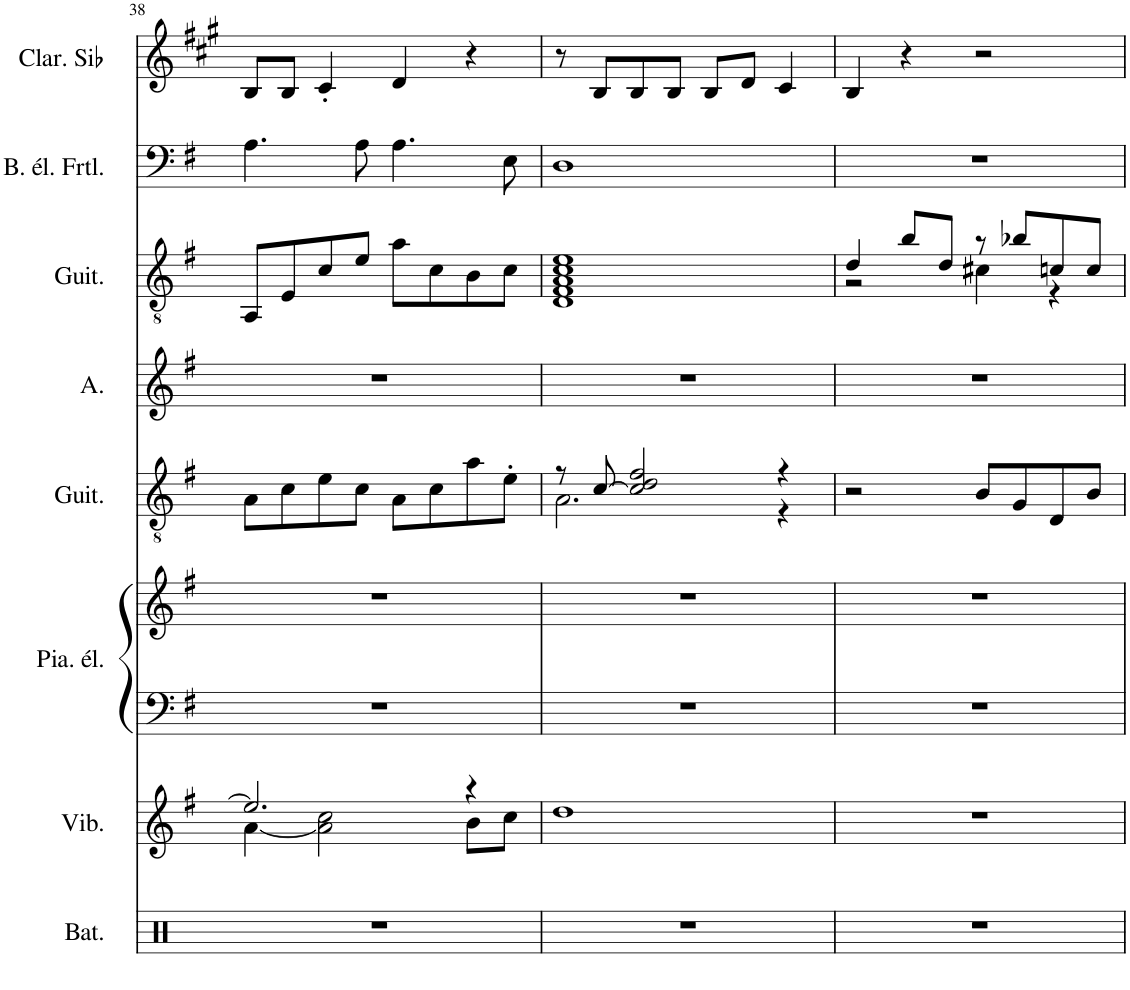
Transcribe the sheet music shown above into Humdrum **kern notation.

**kern	**kern	**kern	**kern	**kern	**kern	**kern	**kern	**kern
*part8	*part7	*part6	*part6	*part5	*part4	*part3	*part2	*part1
*staff9	*staff8	*staff7	*staff6	*staff5	*staff4	*staff3	*staff2	*staff1
*I"Batterie, Drums	*I"Vibraphone, Vibraphone	*I"Piano électrique, Electric Piano 1	*	*I"Guitare acoustique, Acoustic Guitar (steel)	*I"Alto, Choir Aahs	*I"Guitare classique, Acoustic Guitar (nylon)	*I"Basse électrique fretless, Fretless Bass	*I"Clarinette en Sib
*I'Bat.	*I'Vib.	*I'Pia. él.	*	*I'Guit.	*I'A.	*I'Guit.	*I'B. él. Frtl.	*I'Clar. Sib
!!LO:PB:g=z
*clefX	*clefG2	*clefF4	*clefG2	*clefGv2	*clefG2	*clefGv2	*clefF4	*clefG2
*	*	*	*	*	*	*	*Trd7c12	*Trd1c2
*k[]	*k[f#]	*k[f#]	*k[f#]	*k[f#]	*k[f#]	*k[f#]	*k[f#]	*k[f#c#g#]
*M4/4	*M4/4	*M4/4	*M4/4	*M4/4	*M4/4	*M4/4	*M4/4	*M4/4
=38	=38	=38	=38	=38	=38	=38	=38	=38
*	*^	*	*	*	*	*	*	*
1r	2.ee/]	[4a\	1r	1r	8A\L	1r	8AA/L	4.A\	8B/L
.	.	.	.	.	8c\	.	8E/	.	8B/J
.	.	2a\] 2cc\	.	.	8e\	.	8c/	.	4c#'/
.	.	.	.	.	8c\J	.	8e/J	8A\	.
.	.	.	.	.	8A\L	.	8a\L	4.A\	4d/
.	.	.	.	.	8c\	.	8c\	.	.
.	4r	8b\L	.	.	8a\	.	8B\	.	4r
.	.	8cc\J	.	.	8e'\J	.	8c\J	8E\	.
*	*v	*v	*	*	*	*	*	*	*
=39	=39	=39	=39	=39	=39	=39	=39	=39
*	*	*	*	*^	*	*	*	*
1r	1dd	1r	1r	8r	2.A\	1r	1D 1F# 1A 1c 1e	1D	8r
.	.	.	.	[8c/	.	.	.	.	8B/L
.	.	.	.	2c/] 2d/ 2f#/	.	.	.	.	8B/
.	.	.	.	.	.	.	.	.	8B/J
.	.	.	.	.	.	.	.	.	8B/L
.	.	.	.	.	.	.	.	.	8d/J
.	.	.	.	4r	4r	.	.	.	4c#/
*	*	*	*	*v	*v	*	*	*	*
=40	=40	=40	=40	=40	=40	=40	=40	=40
*	*	*	*	*	*	*^	*	*
1r	1r	1r	1r	2r	1r	4d/	2r	1r	4B/
.	.	.	.	.	.	8b/L	.	.	4r
.	.	.	.	.	.	8d/J	.	.	.
.	.	.	.	8B/L	.	8r	4c#X\	.	2r
.	.	.	.	8G/	.	8b-X/L	.	.	.
.	.	.	.	8D/	.	8cn/	4r	.	.
.	.	.	.	8B/J	.	8c/J	.	.	.
*	*	*	*	*	*	*v	*v	*	*
=	=	=	=	=	=	=	=	=
*-	*-	*-	*-	*-	*-	*-	*-	*-
